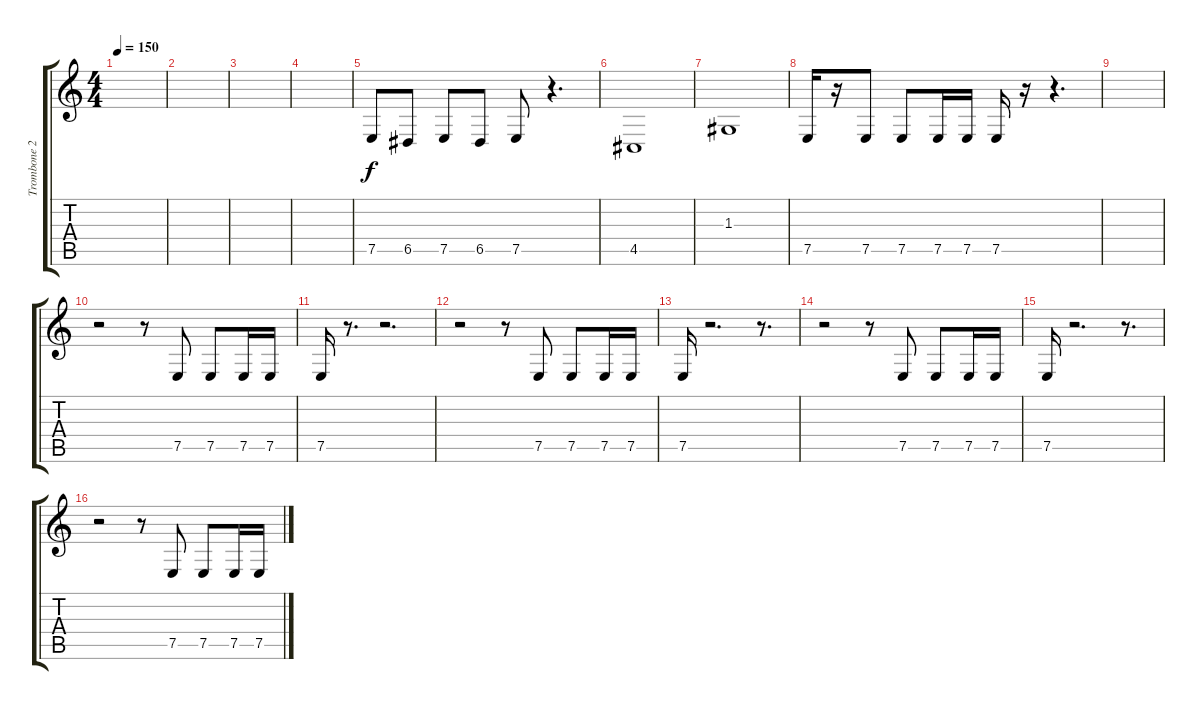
\track ("Trombone 2" "Trombone 2") {instrument trombone}
\staff {score tabs}
\tuning (E4 B3 G3 D3 A2 E2) {hide}
\ts (4 4)
\tempo 150
\clef g2
\ks c
|
|
|
|
7.5.8 6.5.8 7.5.8 6.5.8 7.5.8 r.4{d} |
4.5.1 |
1.3.1 |
7.5.16 r.16 7.5.8 7.5.8 7.5.16 7.5.16 7.5.16 r.16 r.4{d} |
|
r.2 r.8 7.5.8 7.5.8 7.5.16 7.5.16 |
7.5.16 r.8{d} r.2{d} |
r.2 r.8 7.5.8 7.5.8 7.5.16 7.5.16 |
7.5.16 r.2{d} r.8{d} |
r.2 r.8 7.5.8 7.5.8 7.5.16 7.5.16 |
7.5.16 r.2{d} r.8{d} |
r.2 r.8 7.5.8 7.5.8 7.5.16 7.5.16
